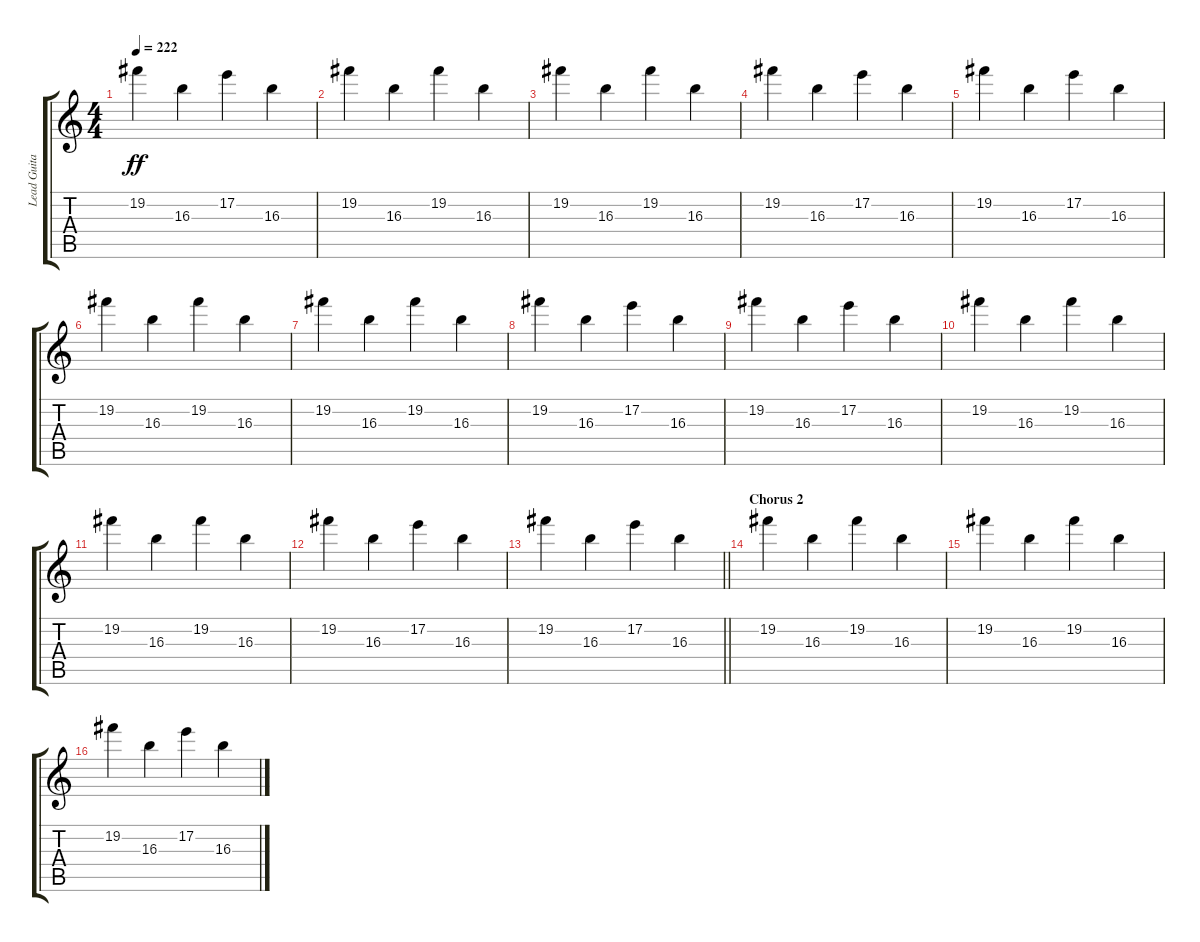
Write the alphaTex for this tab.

\track ("Lead Guitar" "Lead Guita") {instrument overdrivenguitar}
\staff {score tabs}
\tuning (E4 B3 G3 D3 A2 E2) {hide}
\ts (4 4)
\tempo 222
\clef g2
\ks c
19.2.4{dy ff} 16.3.4 17.2.4 16.3.4 |
19.2.4 16.3.4 19.2.4 16.3.4 |
19.2.4 16.3.4 19.2.4 16.3.4 |
19.2.4 16.3.4 17.2.4 16.3.4 |
19.2.4 16.3.4 17.2.4 16.3.4 |
19.2.4 16.3.4 19.2.4 16.3.4 |
19.2.4 16.3.4 19.2.4 16.3.4 |
19.2.4 16.3.4 17.2.4 16.3.4 |
19.2.4 16.3.4 17.2.4 16.3.4 |
19.2.4 16.3.4 19.2.4 16.3.4 |
19.2.4 16.3.4 19.2.4 16.3.4 |
19.2.4 16.3.4 17.2.4 16.3.4 |
\barLineRight lightlight
19.2.4 16.3.4 17.2.4 16.3.4 |
\section ("" "Chorus 2")
19.2.4 16.3.4 19.2.4 16.3.4 |
19.2.4 16.3.4 19.2.4 16.3.4 |
19.2.4 16.3.4 17.2.4 16.3.4
